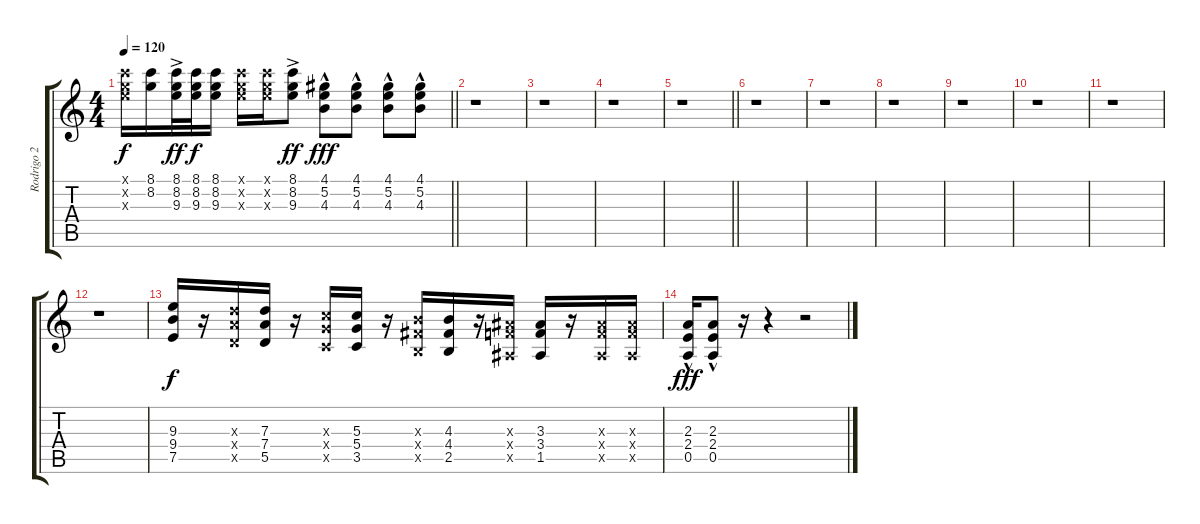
\track ("Rodrigo 2" "Rodrigo 2") {instrument acousticguitarnylon}
\staff {score tabs}
\tuning (E4 B3 G3 D3 A2 E2) {hide}
\ts (4 4)
\tempo 120
\clef g2
\barLineRight lightlight
\ks c
(8.1{x} 8.2{x} 9.3{x}).16{dy f} (8.1 8.2).16 (8.1{ac} 8.2{ac} 9.3{ac}).32{dy ff} (8.1 8.2 9.3).32{dy f} (8.1 8.2 9.3).16 (8.1{x} 8.2{x} 9.3{x}).16 (8.1{x} 8.2{x} 9.3{x}).16 (8.1{ac} 8.2{ac} 9.3{ac}).8{dy ff} (4.1{hac} 5.2{hac} 4.3{hac}).8{dy fff} (4.1{hac} 5.2{hac} 4.3{hac}).8 (4.1{hac} 5.2{hac} 4.3{hac}).8 (4.1{hac} 5.2{hac} 4.3{hac}).8 |
r.1 |
r.1 |
r.1 |
\barLineRight lightlight
r.1 |
r.1 |
r.1 |
r.1 |
r.1 |
r.1 |
r.1 |
r.1 |
(9.3 9.4 7.5).16{dy f} r.16 (7.3{x} 7.4{x} 5.5{x}).16 (7.3 7.4 5.5).16 r.16 (5.3{x} 5.4{x} 3.5{x}).16 (5.3 5.4 3.5).16 r.16 (4.3{x} 4.4{x} 2.5{x}).16 (4.3 4.4 2.5).16 r.16 (3.3{x} 3.4{x} 1.5{x}).16 (3.3 3.4 1.5).16 r.16 (3.3{x} 3.4{x} 1.5{x}).16 (3.3{x} 3.4{x} 1.5{x}).16 |
(2.3{hac} 2.4{hac} 0.5{hac}).16{dy fff} (2.3{hac} 2.4{hac} 0.5{hac}).8 r.16 r.4 r.2
